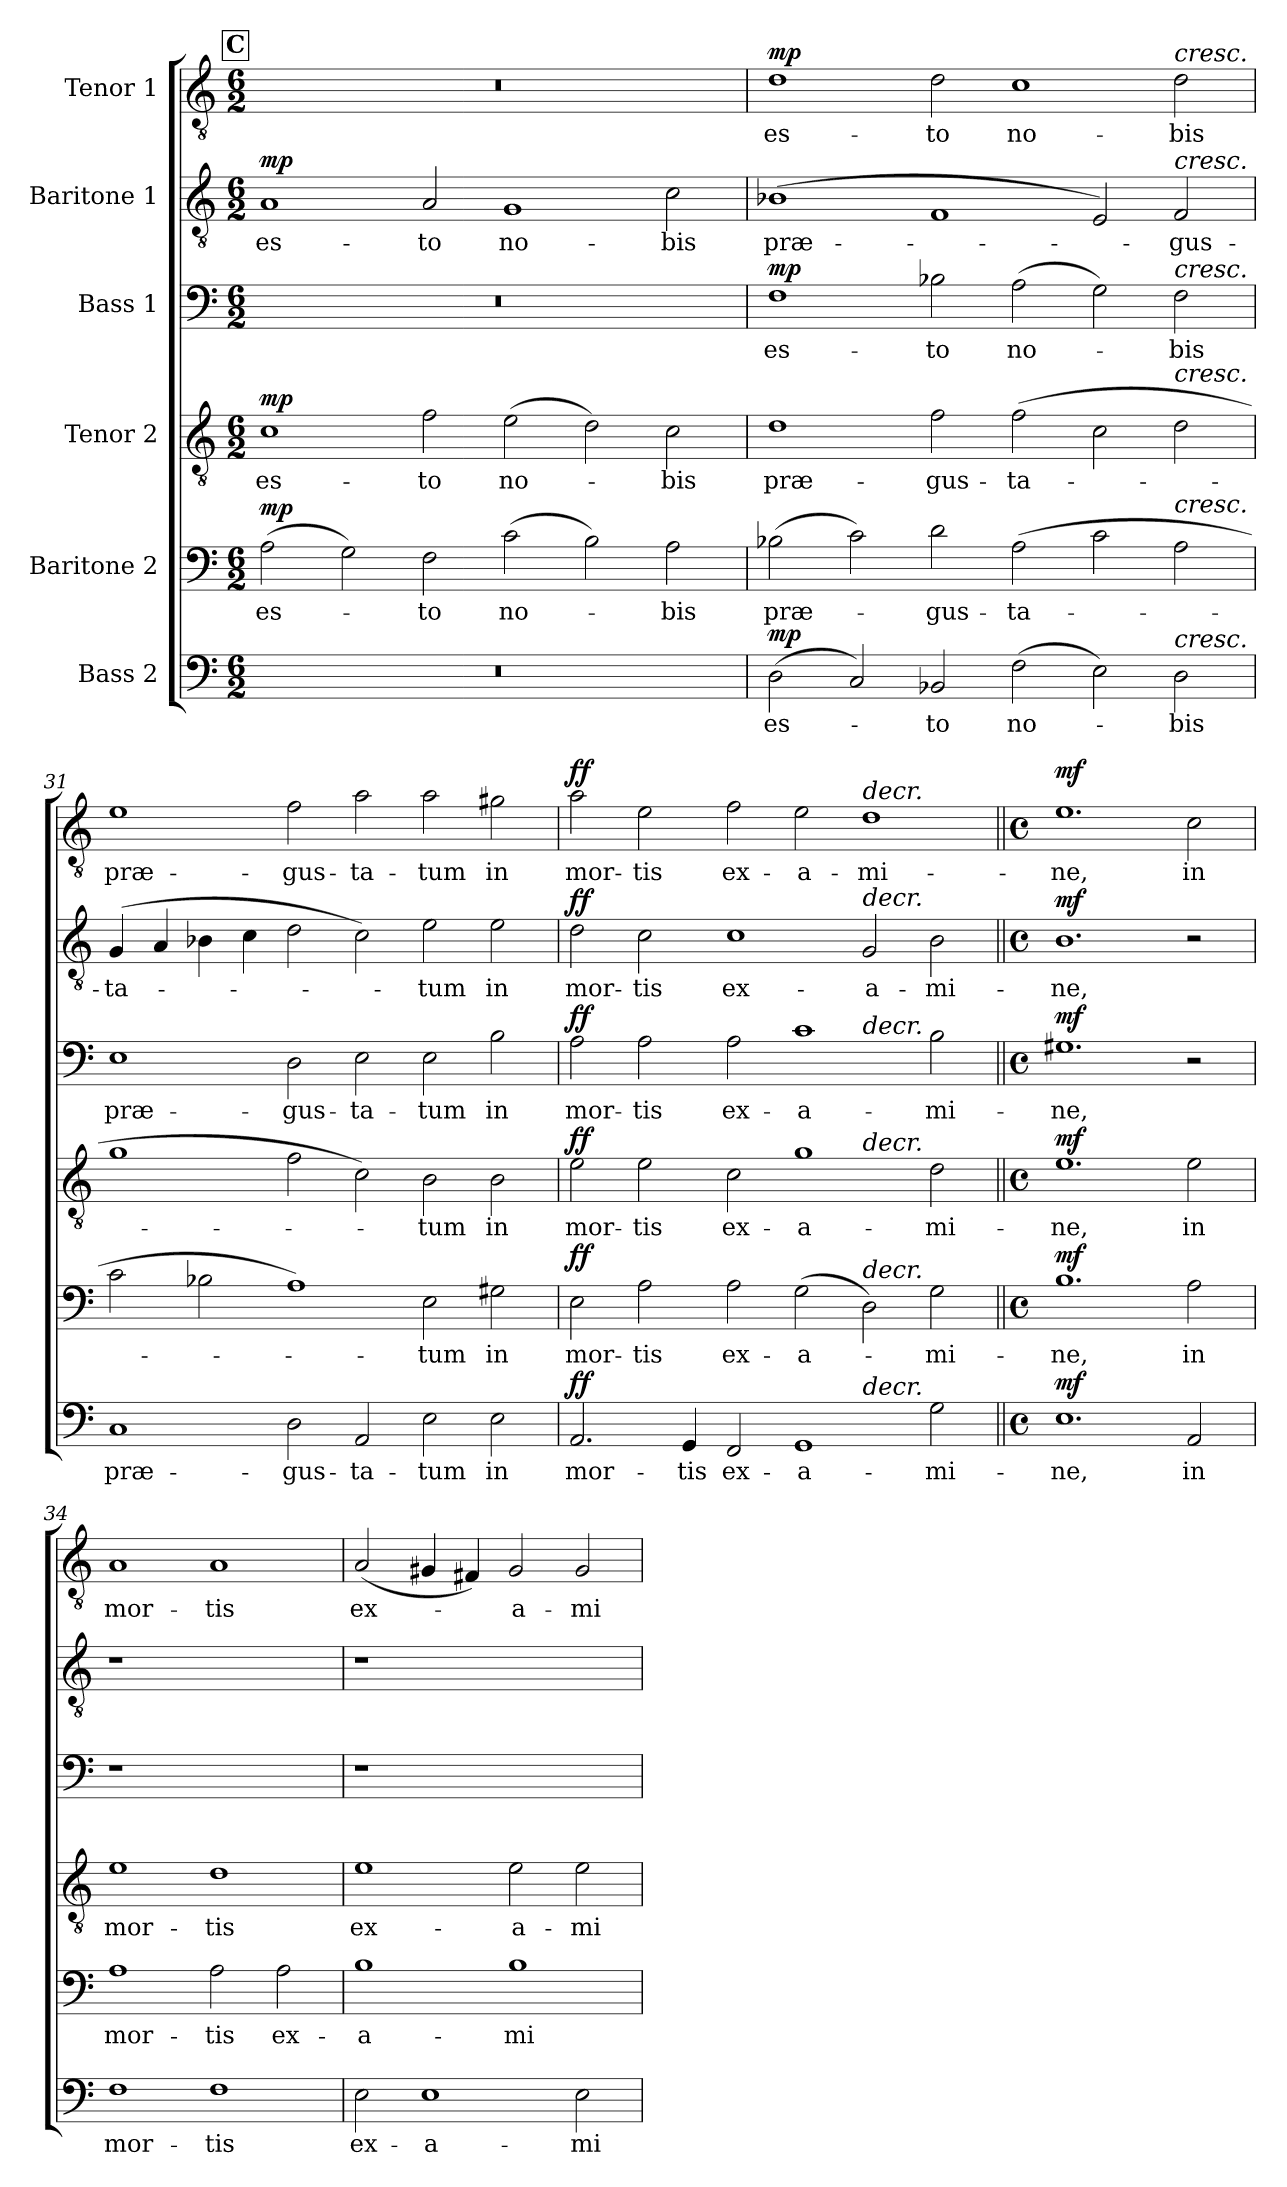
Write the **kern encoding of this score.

**kern	**text	**dynam	**kern	**text	**dynam	**kern	**text	**dynam	**kern	**text	**dynam	**kern	**text	**dynam	**kern	**text	**dynam
*part6	*part6	*part6	*part5	*part5	*part5	*part4	*part4	*part4	*part3	*part3	*part3	*part2	*part2	*part2	*part1	*part1	*part1
*staff6	*staff6	*staff6	*staff5	*staff5	*staff5	*staff4	*staff4	*staff4	*staff3	*staff3	*staff3	*staff2	*staff2	*staff2	*staff1	*staff1	*staff1
*I"Bass 2	*	*	*I"Baritone 2	*	*	*I"Tenor 2	*	*	*I"Bass 1	*	*	*I"Baritone 1	*	*	*I"Tenor 1	*	*
!!LO:PB:g=z
*clefF4	*	*	*clefF4	*	*	*clefGv2	*	*	*clefF4	*	*	*clefGv2	*	*	*clefGv2	*	*
*k[]	*	*	*k[]	*	*	*k[]	*	*	*k[]	*	*	*k[]	*	*	*k[]	*	*
*C:	*	*	*C:	*	*	*C:	*	*	*C:	*	*	*C:	*	*	*C:	*	*
*M6/2	*	*	*M6/2	*	*	*M6/2	*	*	*M6/2	*	*	*M6/2	*	*	*M6/2	*	*
!!LO:REH:place=s1:a:B:fs=9.3:t=C
=29	=29	=29	=29	=29	=29	=29	=29	=29	=29	=29	=29	=29	=29	=29	=29	=29	=29
!	!	!	!	!LO:LY:b	!LO:DY:a	!	!LO:LY:b	!LO:DY:a	!	!	!	!	!LO:LY:b	!LO:DY:a	!	!	!
0.r	.	.	(>2A\	es-	mp	1c	es-	mp	0.r	.	.	1A	es-	mp	0.r	.	.
.	.	.	2G\)	.	.	.	.	.	.	.	.	.	.	.	.	.	.
!	!	!	!	!LO:LY:b	!	!	!LO:LY:b	!	!	!	!	!	!LO:LY:b	!	!	!	!
.	.	.	2F\	-to	.	2f\	-to	.	.	.	.	2A/	-to	.	.	.	.
!	!	!	!	!LO:LY:b	!	!	!LO:LY:b	!	!	!	!	!	!LO:LY:b	!	!	!	!
.	.	.	(>2c\	no-	.	(>2e\	no-	.	.	.	.	1G	no-	.	.	.	.
.	.	.	2B\)	.	.	2d\)	.	.	.	.	.	.	.	.	.	.	.
!	!	!	!	!LO:LY:b	!	!	!LO:LY:b	!	!	!	!	!	!LO:LY:b	!	!	!	!
.	.	.	2A\	-bis	.	2c\	-bis	.	.	.	.	2c\	-bis	.	.	.	.
=30	=30	=30	=30	=30	=30	=30	=30	=30	=30	=30	=30	=30	=30	=30	=30	=30	=30
!	!LO:LY:b	!LO:DY:a	!	!LO:LY:b	!	!	!LO:LY:b	!	!	!LO:LY:b	!LO:DY:a	!	!LO:LY:b	!	!	!LO:LY:b	!LO:DY:a
(>2D\	es-	mp	(>2B-X\	præ-	.	1d	præ-	.	1F	es-	mp	(>1B-X	præ-	.	1d	es-	mp
2C/)	.	.	2c\)	.	.	.	.	.	.	.	.	.	.	.	.	.	.
!	!LO:LY:b	!	!	!LO:LY:b	!	!	!LO:LY:b	!	!	!LO:LY:b	!	!	!	!	!	!LO:LY:b	!
2BB-X/	-to	.	2d\	-gus-	.	2f\	-gus-	.	2B-X\	-to	.	1F	.	.	2d\	-to	.
!	!LO:LY:b	!	!	!LO:LY:b	!	!	!LO:LY:b	!	!	!LO:LY:b	!	!	!	!	!	!LO:LY:b	!
(>2F\	no-	.	(>2A\	-ta-	.	(>2f\	-ta-	.	(>2A\	no-	.	.	.	.	1c	no-	.
2E\)	.	.	2c\	.	.	2c\	.	.	2G\)	.	.	2E/)	.	.	.	.	.
!	!	!	!	!	!	!	!	!	!	!	!	!	!	!	!LO:TX:a:i:t=cresc.	!	!
!	!	!	!	!	!	!	!	!	!	!	!	!LO:TX:a:i:t=cresc.	!	!	!	!	!
!	!	!	!	!	!	!	!	!	!LO:TX:a:i:t=cresc.	!	!	!	!	!	!	!	!
!	!	!	!	!	!	!LO:TX:a:i:t=cresc.	!	!	!	!	!	!	!	!	!	!	!
!	!	!	!LO:TX:a:i:t=cresc.	!	!	!	!	!	!	!	!	!	!	!	!	!	!
!LO:TX:a:i:t=cresc.	!	!	!	!	!	!	!	!	!	!	!	!	!	!	!	!	!
!	!LO:LY:b	!	!	!	!	!	!	!	!	!LO:LY:b	!	!	!LO:LY:b	!	!	!LO:LY:b	!
2D\	-bis	.	2A\	.	.	2d\	.	.	2F\	-bis	.	2F/	-gus-	.	2d\	-bis	.
=31	=31	=31	=31	=31	=31	=31	=31	=31	=31	=31	=31	=31	=31	=31	=31	=31	=31
!	!LO:LY:b	!	!	!	!	!	!	!	!	!LO:LY:b	!	!	!LO:LY:b	!	!	!LO:LY:b	!
1C	præ-	.	2c\	.	.	1g	.	.	1E	præ-	.	(>4G/	-ta-	.	1e	præ-	.
.	.	.	.	.	.	.	.	.	.	.	.	4A/	.	.	.	.	.
.	.	.	2B-X\	.	.	.	.	.	.	.	.	4B-X\	.	.	.	.	.
.	.	.	.	.	.	.	.	.	.	.	.	4c\	.	.	.	.	.
!	!LO:LY:b	!	!	!	!	!	!	!	!	!LO:LY:b	!	!	!	!	!	!LO:LY:b	!
2D\	-gus-	.	1A)	.	.	2f\	.	.	2D\	-gus-	.	2d\	.	.	2f\	-gus-	.
!	!LO:LY:b	!	!	!	!	!	!	!	!	!LO:LY:b	!	!	!	!	!	!LO:LY:b	!
2AA/	-ta-	.	.	.	.	2c\)	.	.	2E\	-ta-	.	2c\)	.	.	2a\	-ta-	.
!	!LO:LY:b	!	!	!LO:LY:b	!	!	!LO:LY:b	!	!	!LO:LY:b	!	!	!LO:LY:b	!	!	!LO:LY:b	!
2E\	-tum	.	2E\	-tum	.	2B\	-tum	.	2E\	-tum	.	2e\	-tum	.	2a\	-tum	.
!	!LO:LY:b	!	!	!LO:LY:b	!	!	!LO:LY:b	!	!	!LO:LY:b	!	!	!LO:LY:b	!	!	!LO:LY:b	!
2E\	in	.	2G#X\	in	.	2B\	in	.	2B\	in	.	2e\	in	.	2g#X\	in	.
=32	=32	=32	=32	=32	=32	=32	=32	=32	=32	=32	=32	=32	=32	=32	=32	=32	=32
!	!LO:LY:b	!LO:DY:a	!	!LO:LY:b	!LO:DY:a	!	!LO:LY:b	!LO:DY:a	!	!LO:LY:b	!LO:DY:a	!	!LO:LY:b	!LO:DY:a	!	!LO:LY:b	!LO:DY:a
*^	*	*	*	*	*	*^	*	*	*^	*	*	*	*	*	*	*	*
2.AA/	0ryy	mor-	ff	2E\	mor-	ff	2e\	0ryy	mor-	ff	2A\	0ryy	mor-	ff	2d\	mor-	ff	2a\	mor-	ff
!	!	!	!	!	!LO:LY:b	!	!	!	!LO:LY:b	!	!	!	!LO:LY:b	!	!	!LO:LY:b	!	!	!LO:LY:b	!
.	.	.	.	2A\	-tis	.	2e\	.	-tis	.	2A\	.	-tis	.	2c\	-tis	.	2e\	-tis	.
!	!	!LO:LY:b	!	!	!	!	!	!	!	!	!	!	!	!	!	!	!	!	!	!
4GG/	.	-tis	.	.	.	.	.	.	.	.	.	.	.	.	.	.	.	.	.	.
!	!	!LO:LY:b	!	!	!LO:LY:b	!	!	!	!LO:LY:b	!	!	!	!LO:LY:b	!	!	!LO:LY:b	!	!	!LO:LY:b	!
2FF/	.	ex-	.	2A\	ex-	.	2c\	.	ex-	.	2A\	.	ex-	.	1c	ex-	.	2f\	ex-	.
!	!	!LO:LY:b	!	!	!LO:LY:b	!	!	!	!LO:LY:b	!	!	!	!LO:LY:b	!	!	!	!	!	!LO:LY:b	!
1GG	.	-a-	.	(>2G\	-a-	.	1g	.	-a-	.	1c	.	-a-	.	.	.	.	2e\	-a-	.
!	!	!	!	!	!	!	!	!	!	!	!	!	!	!	!	!	!	!LO:TX:a:i:t=decr.	!	!
!	!	!	!	!	!	!	!	!	!	!	!	!	!	!	!LO:TX:a:i:t=decr.	!	!	!	!	!
!	!	!	!	!	!	!	!	!	!	!	!	!LO:TX:a:i:t=decr.	!	!	!	!	!	!	!	!
!	!	!	!	!	!	!	!	!LO:TX:a:i:t=decr.	!	!	!	!	!	!	!	!	!	!	!	!
!	!	!	!	!LO:TX:a:i:t=decr.	!	!	!	!	!	!	!	!	!	!	!	!	!	!	!	!
!	!LO:TX:a:i:t=decr.	!	!	!	!	!	!	!	!	!	!	!	!	!	!	!	!	!	!	!
!	!	!	!	!	!	!	!	!	!	!	!	!	!	!	!	!LO:LY:b	!	!	!LO:LY:b	!
.	1ryy	.	.	2D\)	.	.	.	1ryy	.	.	.	1ryy	.	.	2G/	-a-	.	1d	-mi-	.
!	!	!LO:LY:b	!	!	!LO:LY:b	!	!	!	!LO:LY:b	!	!	!	!LO:LY:b	!	!	!LO:LY:b	!	!	!	!
2G\	.	-mi-	.	2G\	-mi-	.	2d\	.	-mi-	.	2B\	.	-mi-	.	2B\	-mi-	.	.	.	.
*	*	*	*	*	*	*	*v	*v	*	*	*	*	*	*	*	*	*	*	*	*
*v	*v	*	*	*	*	*	*	*	*	*v	*v	*	*	*	*	*	*	*	*
!!LO:LB:g=z
=33||	=33||	=33||	=33||	=33||	=33||	=33||	=33||	=33||	=33||	=33||	=33||	=33||	=33||	=33||	=33||	=33||	=33||
!!LO:REH:place=s1:a:B:fs=9.3:t=D
*M4/4	*	*	*M4/4	*	*	*M4/4	*	*	*M4/4	*	*	*M4/4	*	*	*M4/4	*	*
*met(c)	*	*	*met(c)	*	*	*met(c)	*	*	*met(c)	*	*	*met(c)	*	*	*met(c)	*	*
*^	*	*	*	*	*	*^	*	*	*^	*	*	*	*	*	*	*	*
!	!	!LO:LY:b	!LO:DY:a	!	!LO:LY:b	!LO:DY:a	!	!	!LO:LY:b	!LO:DY:a	!	!	!LO:LY:b	!LO:DY:a	!	!LO:LY:b	!LO:DY:a	!	!LO:LY:b	!LO:DY:a
*	*	*	*	*	*	*	*v	*v	*	*	*	*	*	*	*	*	*	*	*	*
*v	*v	*	*	*	*	*	*	*	*	*v	*v	*	*	*	*	*	*	*	*
1.E	-ne,	mf	1.B	-ne,	mf	1.e	-ne,	mf	1.G#X	-ne,	mf	1.B	-ne,	mf	1.e	-ne,	mf
!	!LO:LY:b	!	!	!LO:LY:b	!	!	!LO:LY:b	!	!	!	!	!	!	!	!	!LO:LY:b	!
2AA/	in	.	2A\	in	.	2e\	in	.	2r	.	.	2r	.	.	2c\	in	.
=34	=34	=34	=34	=34	=34	=34	=34	=34	=34	=34	=34	=34	=34	=34	=34	=34	=34
!	!LO:LY:b	!	!	!LO:LY:b	!	!	!LO:LY:b	!	!	!	!	!	!	!	!	!LO:LY:b	!
1F	mor-	.	1A	mor-	.	1e	mor-	.	1r	.	.	1r	.	.	1A	mor-	.
!	!LO:LY:b	!	!	!LO:LY:b	!	!	!LO:LY:b	!	!	!	!	!	!	!	!	!LO:LY:b	!
1F	-tis	.	2A\	-tis	.	1d	-tis	.	1ryy	.	.	1ryy	.	.	1A	-tis	.
!	!	!	!	!LO:LY:b	!	!	!	!	!	!	!	!	!	!	!	!	!
.	.	.	2A\	ex-	.	.	.	.	.	.	.	.	.	.	.	.	.
=35	=35	=35	=35	=35	=35	=35	=35	=35	=35	=35	=35	=35	=35	=35	=35	=35	=35
!	!LO:LY:b	!	!	!LO:LY:b	!	!	!LO:LY:b	!	!	!	!	!	!	!	!	!LO:LY:b	!
2E\	ex-	.	1B	-a-	.	1e	ex-	.	1r	.	.	1r	.	.	(<2A/	ex-	.
!	!LO:LY:b	!	!	!	!	!	!	!	!	!	!	!	!	!	!	!	!
1E	-a-	.	.	.	.	.	.	.	.	.	.	.	.	.	4G#X/	.	.
.	.	.	.	.	.	.	.	.	.	.	.	.	.	.	4F#X/)	.	.
!	!	!	!	!LO:LY:b	!	!	!LO:LY:b	!	!	!	!	!	!	!	!	!LO:LY:b	!
.	.	.	1B	-mi-	.	2e\	-a-	.	1ryy	.	.	1ryy	.	.	2G#/	-a-	.
!	!LO:LY:b	!	!	!	!	!	!LO:LY:b	!	!	!	!	!	!	!	!	!LO:LY:b	!
2E\	-mi-	.	.	.	.	2e\	-mi-	.	.	.	.	.	.	.	2G#/	-mi-	.
=	=	=	=	=	=	=	=	=	=	=	=	=	=	=	=	=	=
*-	*-	*-	*-	*-	*-	*-	*-	*-	*-	*-	*-	*-	*-	*-	*-	*-	*-
